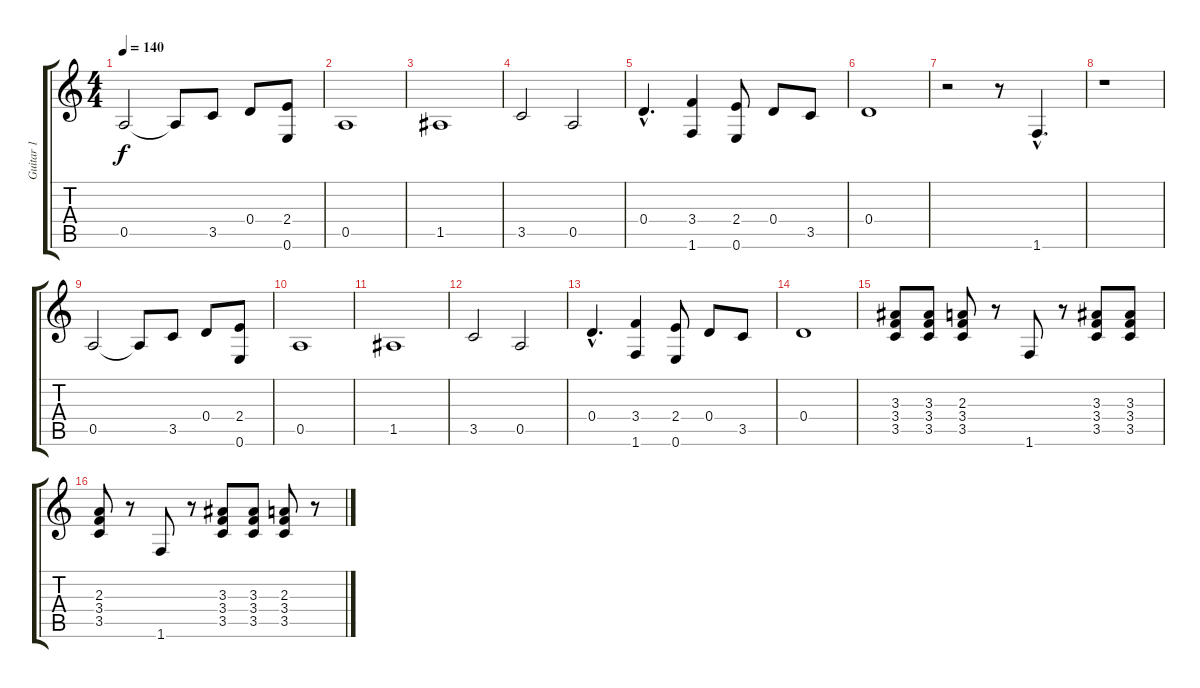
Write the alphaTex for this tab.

\track ("Guitar 1" "Guitar 1") {instrument distortionguitar}
\staff {score tabs}
\tuning (E4 B3 G3 D3 A2 E2) {hide}
\ts (4 4)
\tempo 140
\clef g2
\ks c
0.5.2{dy f} 0.5{t}.8 3.5.8 0.4.8 (2.4 0.6).8 |
0.5.1 |
1.5.1 |
3.5.2 0.5.2 |
0.4{hac}.4{d} (3.4 1.6).4 (2.4 0.6).8 0.4.8 3.5.8 |
0.4.1 |
r.2 r.8 1.6{hac}.4{d} |
r.1 |
0.5.2 0.5{t}.8 3.5.8 0.4.8 (2.4 0.6).8 |
0.5.1 |
1.5.1 |
3.5.2 0.5.2 |
0.4{hac}.4{d} (3.4 1.6).4 (2.4 0.6).8 0.4.8 3.5.8 |
0.4.1 |
(3.3 3.4 3.5).8 (3.3 3.4 3.5).8 (2.3 3.4 3.5).8 r.8 1.6.8 r.8 (3.3 3.4 3.5).8 (3.3 3.4 3.5).8 |
(2.3 3.4 3.5).8 r.8 1.6.8 r.8 (3.3 3.4 3.5).8 (3.3 3.4 3.5).8 (2.3 3.4 3.5).8 r.8
